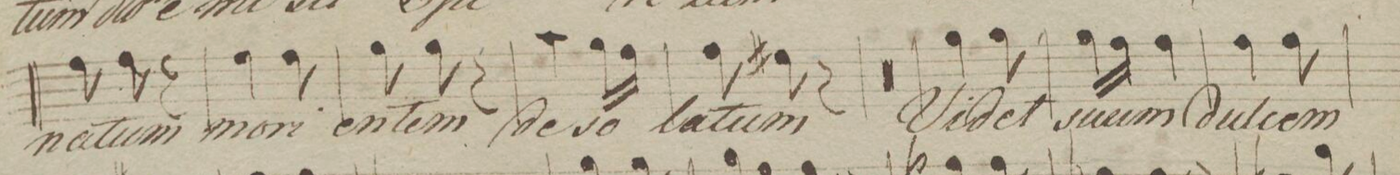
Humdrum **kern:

**kern	**text	**dynam
*I"Alt.	*	*
*clefC3	*	*
*k[b-e-]	*	*
*M3/8	*	*
8g\	na-	.
8g\	-tum	.
8r	.	.
=141	=141	=141
4g\	mo-	.
8g\	-ri-	.
=142	=142	=142
8a\	-en-	.
8a\	-tem	.
8r	.	.
=143	=143	=143
4b-\	de-	.
16a\LL	-so-	.
16g\JJ	.	.
=144	=144	=144
8g\	-la-	.
8f#X\	-tum	.
8r	.	.
=145	=145	=145
1.r	.	.
=146	=146	=146
=147	=147	=147
=148	=148	=148
=149	=149	=149
4a\	Vi-	.
8a\	-det	.
=150	=150	=150
16a\LL	su-	.
16g\JJ	.	.
4g\	-um	.
=151	=151	=151
4g\	dul-	.
8g\	-cem	.
=152	=152	=152
*-	*-	*-
